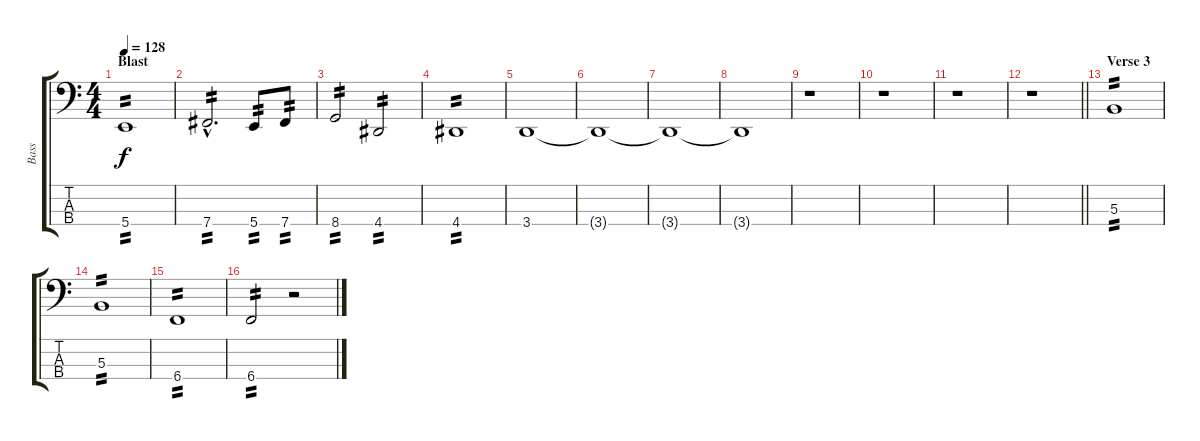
\track ("Bass" "Bass") {instrument electricbasspick}
\staff {score tabs}
\tuning (Gb2 B1 Gb1 B0) {hide}
\ts (4 4)
\section ("" "Blast")
\tempo 128
\clef f4
\ks c
5.4.1{tp 2 dy f} |
7.4{hac}.2{d tp 2} 5.4.8{tp 2} 7.4.8{tp 2} |
8.4.2{tp 2} 4.4.2{tp 2} |
4.4.1{tp 2} |
3.4.1 |
3.4{t}.1 |
3.4{t}.1 |
3.4{t}.1 |
r.1 |
r.1 |
r.1 |
\barLineRight lightlight
r.1 |
\section ("" "Verse 3")
5.3.1{tp 2} |
5.3.1{tp 2} |
6.4.1{tp 2} |
6.4.2{tp 2} r.2
